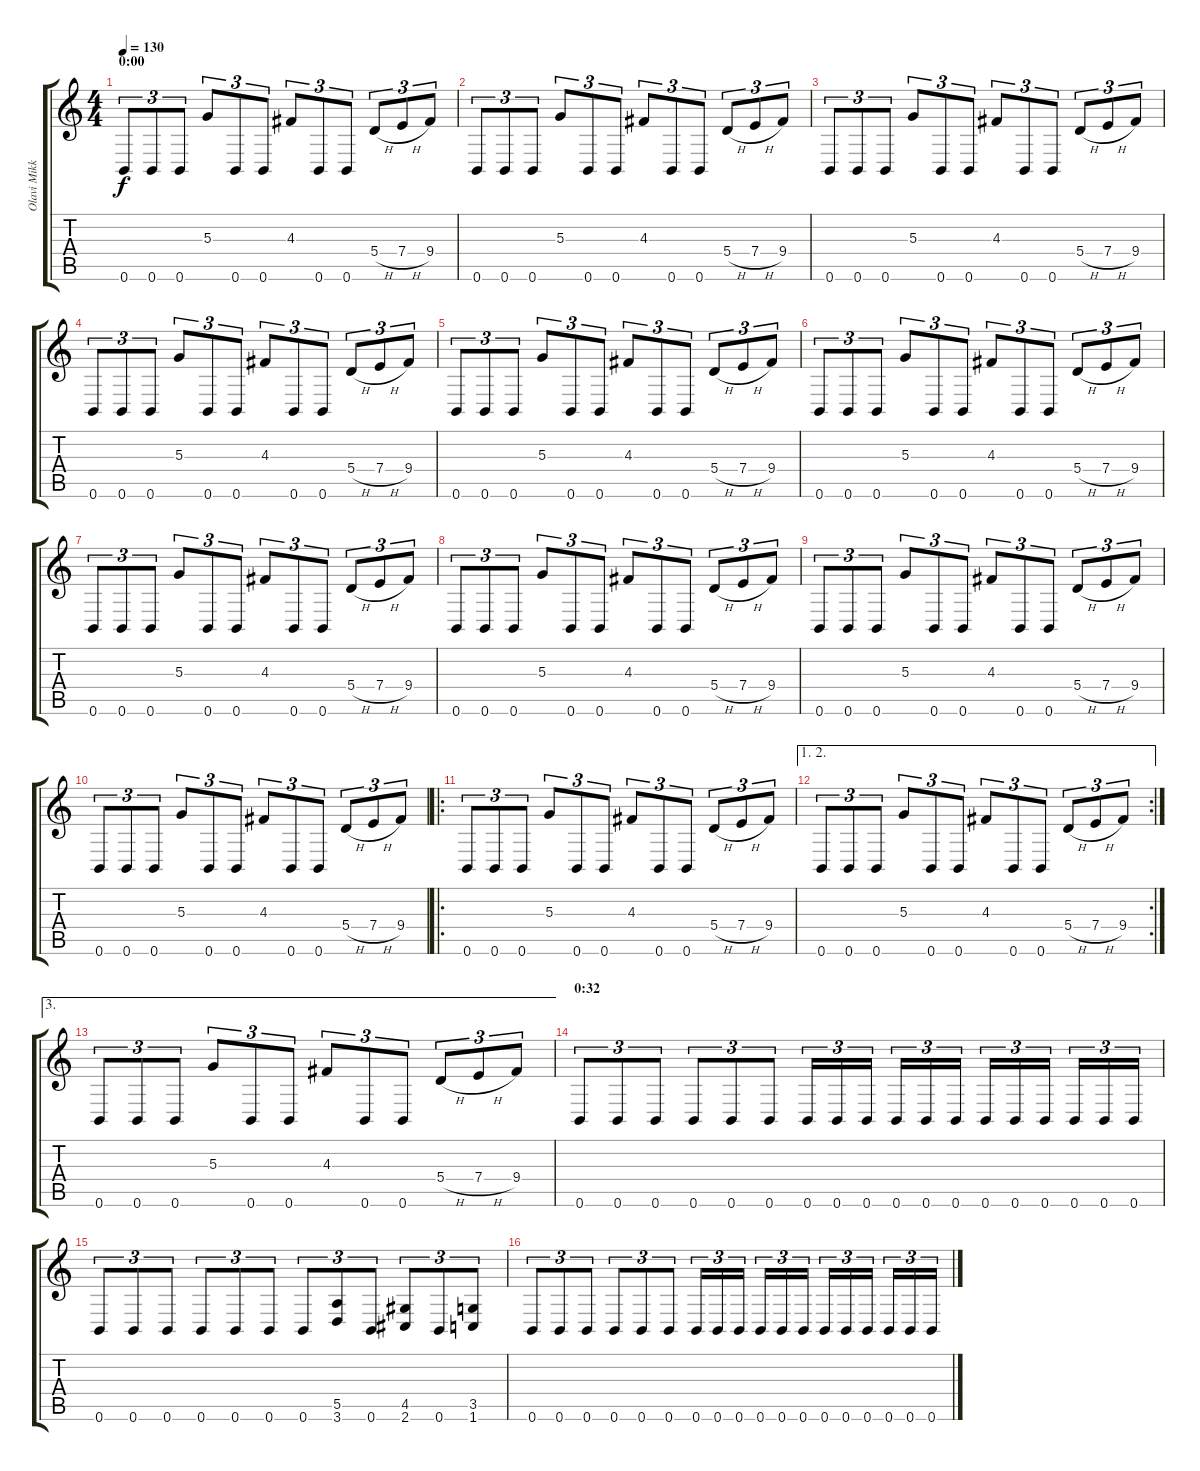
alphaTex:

\track ("Olavi Mikkonen" "Olavi Mikk") {instrument distortionguitar}
\staff {score tabs}
\tuning (B3 Gb3 D3 A2 E2 B1) {hide}
\ts (4 4)
\section ("" "0:00")
\tempo 130
\clef g2
\ks c
0.6.8{tu (3 2) dy f instrument distortionguitar} 0.6.8{tu (3 2)} 0.6.8{tu (3 2)} 5.3.8{tu (3 2)} 0.6.8{tu (3 2)} 0.6.8{tu (3 2)} 4.3.8{tu (3 2)} 0.6.8{tu (3 2)} 0.6.8{tu (3 2)} 5.4{h}.8{tu (3 2)} 7.4{h}.8{tu (3 2)} 9.4.8{tu (3 2)} |
0.6.8{tu (3 2)} 0.6.8{tu (3 2)} 0.6.8{tu (3 2)} 5.3.8{tu (3 2)} 0.6.8{tu (3 2)} 0.6.8{tu (3 2)} 4.3.8{tu (3 2)} 0.6.8{tu (3 2)} 0.6.8{tu (3 2)} 5.4{h}.8{tu (3 2)} 7.4{h}.8{tu (3 2)} 9.4.8{tu (3 2)} |
0.6.8{tu (3 2)} 0.6.8{tu (3 2)} 0.6.8{tu (3 2)} 5.3.8{tu (3 2)} 0.6.8{tu (3 2)} 0.6.8{tu (3 2)} 4.3.8{tu (3 2)} 0.6.8{tu (3 2)} 0.6.8{tu (3 2)} 5.4{h}.8{tu (3 2)} 7.4{h}.8{tu (3 2)} 9.4.8{tu (3 2)} |
0.6.8{tu (3 2)} 0.6.8{tu (3 2)} 0.6.8{tu (3 2)} 5.3.8{tu (3 2)} 0.6.8{tu (3 2)} 0.6.8{tu (3 2)} 4.3.8{tu (3 2)} 0.6.8{tu (3 2)} 0.6.8{tu (3 2)} 5.4{h}.8{tu (3 2)} 7.4{h}.8{tu (3 2)} 9.4.8{tu (3 2)} |
0.6.8{tu (3 2)} 0.6.8{tu (3 2)} 0.6.8{tu (3 2)} 5.3.8{tu (3 2)} 0.6.8{tu (3 2)} 0.6.8{tu (3 2)} 4.3.8{tu (3 2)} 0.6.8{tu (3 2)} 0.6.8{tu (3 2)} 5.4{h}.8{tu (3 2)} 7.4{h}.8{tu (3 2)} 9.4.8{tu (3 2)} |
0.6.8{tu (3 2)} 0.6.8{tu (3 2)} 0.6.8{tu (3 2)} 5.3.8{tu (3 2)} 0.6.8{tu (3 2)} 0.6.8{tu (3 2)} 4.3.8{tu (3 2)} 0.6.8{tu (3 2)} 0.6.8{tu (3 2)} 5.4{h}.8{tu (3 2)} 7.4{h}.8{tu (3 2)} 9.4.8{tu (3 2)} |
0.6.8{tu (3 2)} 0.6.8{tu (3 2)} 0.6.8{tu (3 2)} 5.3.8{tu (3 2)} 0.6.8{tu (3 2)} 0.6.8{tu (3 2)} 4.3.8{tu (3 2)} 0.6.8{tu (3 2)} 0.6.8{tu (3 2)} 5.4{h}.8{tu (3 2)} 7.4{h}.8{tu (3 2)} 9.4.8{tu (3 2)} |
0.6.8{tu (3 2)} 0.6.8{tu (3 2)} 0.6.8{tu (3 2)} 5.3.8{tu (3 2)} 0.6.8{tu (3 2)} 0.6.8{tu (3 2)} 4.3.8{tu (3 2)} 0.6.8{tu (3 2)} 0.6.8{tu (3 2)} 5.4{h}.8{tu (3 2)} 7.4{h}.8{tu (3 2)} 9.4.8{tu (3 2)} |
0.6.8{tu (3 2)} 0.6.8{tu (3 2)} 0.6.8{tu (3 2)} 5.3.8{tu (3 2)} 0.6.8{tu (3 2)} 0.6.8{tu (3 2)} 4.3.8{tu (3 2)} 0.6.8{tu (3 2)} 0.6.8{tu (3 2)} 5.4{h}.8{tu (3 2)} 7.4{h}.8{tu (3 2)} 9.4.8{tu (3 2)} |
0.6.8{tu (3 2)} 0.6.8{tu (3 2)} 0.6.8{tu (3 2)} 5.3.8{tu (3 2)} 0.6.8{tu (3 2)} 0.6.8{tu (3 2)} 4.3.8{tu (3 2)} 0.6.8{tu (3 2)} 0.6.8{tu (3 2)} 5.4{h}.8{tu (3 2)} 7.4{h}.8{tu (3 2)} 9.4.8{tu (3 2)} |
\ro
0.6.8{tu (3 2)} 0.6.8{tu (3 2)} 0.6.8{tu (3 2)} 5.3.8{tu (3 2)} 0.6.8{tu (3 2)} 0.6.8{tu (3 2)} 4.3.8{tu (3 2)} 0.6.8{tu (3 2)} 0.6.8{tu (3 2)} 5.4{h}.8{tu (3 2)} 7.4{h}.8{tu (3 2)} 9.4.8{tu (3 2)} |
\ae (1 2)
\rc 2
0.6.8{tu (3 2)} 0.6.8{tu (3 2)} 0.6.8{tu (3 2)} 5.3.8{tu (3 2)} 0.6.8{tu (3 2)} 0.6.8{tu (3 2)} 4.3.8{tu (3 2)} 0.6.8{tu (3 2)} 0.6.8{tu (3 2)} 5.4{h}.8{tu (3 2)} 7.4{h}.8{tu (3 2)} 9.4.8{tu (3 2)} |
\ae 3
0.6.8{tu (3 2)} 0.6.8{tu (3 2)} 0.6.8{tu (3 2)} 5.3.8{tu (3 2)} 0.6.8{tu (3 2)} 0.6.8{tu (3 2)} 4.3.8{tu (3 2)} 0.6.8{tu (3 2)} 0.6.8{tu (3 2)} 5.4{h}.8{tu (3 2)} 7.4{h}.8{tu (3 2)} 9.4.8{tu (3 2)} |
\section ("" "0:32")
0.6.8{tu (3 2)} 0.6.8{tu (3 2)} 0.6.8{tu (3 2)} 0.6.8{tu (3 2)} 0.6.8{tu (3 2)} 0.6.8{tu (3 2)} 0.6.16{tu (3 2)} 0.6.16{tu (3 2)} 0.6.16{tu (3 2)} 0.6.16{tu (3 2)} 0.6.16{tu (3 2)} 0.6.16{tu (3 2)} 0.6.16{tu (3 2)} 0.6.16{tu (3 2)} 0.6.16{tu (3 2)} 0.6.16{tu (3 2)} 0.6.16{tu (3 2)} 0.6.16{tu (3 2)} |
0.6.8{tu (3 2)} 0.6.8{tu (3 2)} 0.6.8{tu (3 2)} 0.6.8{tu (3 2)} 0.6.8{tu (3 2)} 0.6.8{tu (3 2)} 0.6.8{tu (3 2)} (5.5 3.6).8{tu (3 2)} 0.6.8{tu (3 2)} (4.5 2.6).8{tu (3 2)} 0.6.8{tu (3 2)} (3.5 1.6).8{tu (3 2)} |
0.6.8{tu (3 2)} 0.6.8{tu (3 2)} 0.6.8{tu (3 2)} 0.6.8{tu (3 2)} 0.6.8{tu (3 2)} 0.6.8{tu (3 2)} 0.6.16{tu (3 2)} 0.6.16{tu (3 2)} 0.6.16{tu (3 2)} 0.6.16{tu (3 2)} 0.6.16{tu (3 2)} 0.6.16{tu (3 2)} 0.6.16{tu (3 2)} 0.6.16{tu (3 2)} 0.6.16{tu (3 2)} 0.6.16{tu (3 2)} 0.6.16{tu (3 2)} 0.6.16{tu (3 2)}
